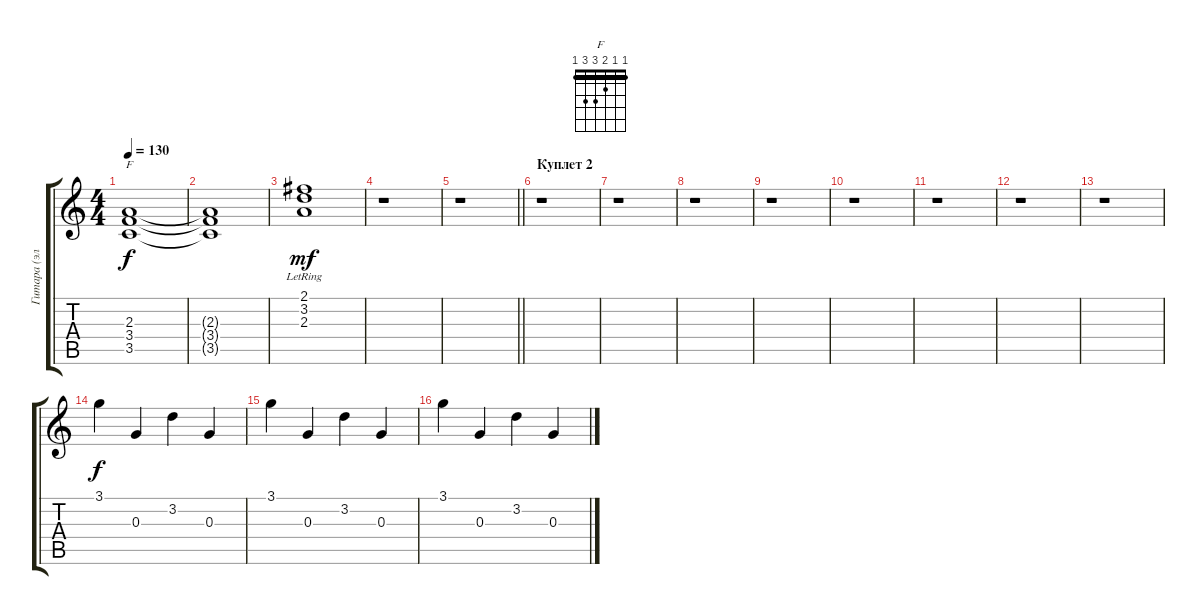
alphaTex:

\track ("Гитара (электро)" "Гитара (эл") {instrument distortionguitar}
\staff {score tabs}
\tuning (E4 B3 G3 D3 A2 E2) {hide}
\chord ("F" 1 1 2 3 3 1) {barre 1}
\ts (4 4)
\tempo 130
\clef g2
\ks c
(2.3 3.4 3.5).1{ch "F" dy f} |
(2.3{t} 3.4{t} 3.5{t}).1 |
(2.1{lr} 3.2{lr} 2.3{lr}).1{dy mf} |
r.1 |
\barLineRight lightlight
r.1 |
\section ("" "Куплет 2")
r.1 |
r.1 |
r.1 |
r.1 |
r.1 |
r.1 |
r.1 |
r.1 |
3.1.4{dy f balance 14} 0.3.4 3.2.4 0.3.4 |
3.1.4 0.3.4 3.2.4 0.3.4 |
3.1.4 0.3.4 3.2.4 0.3.4
